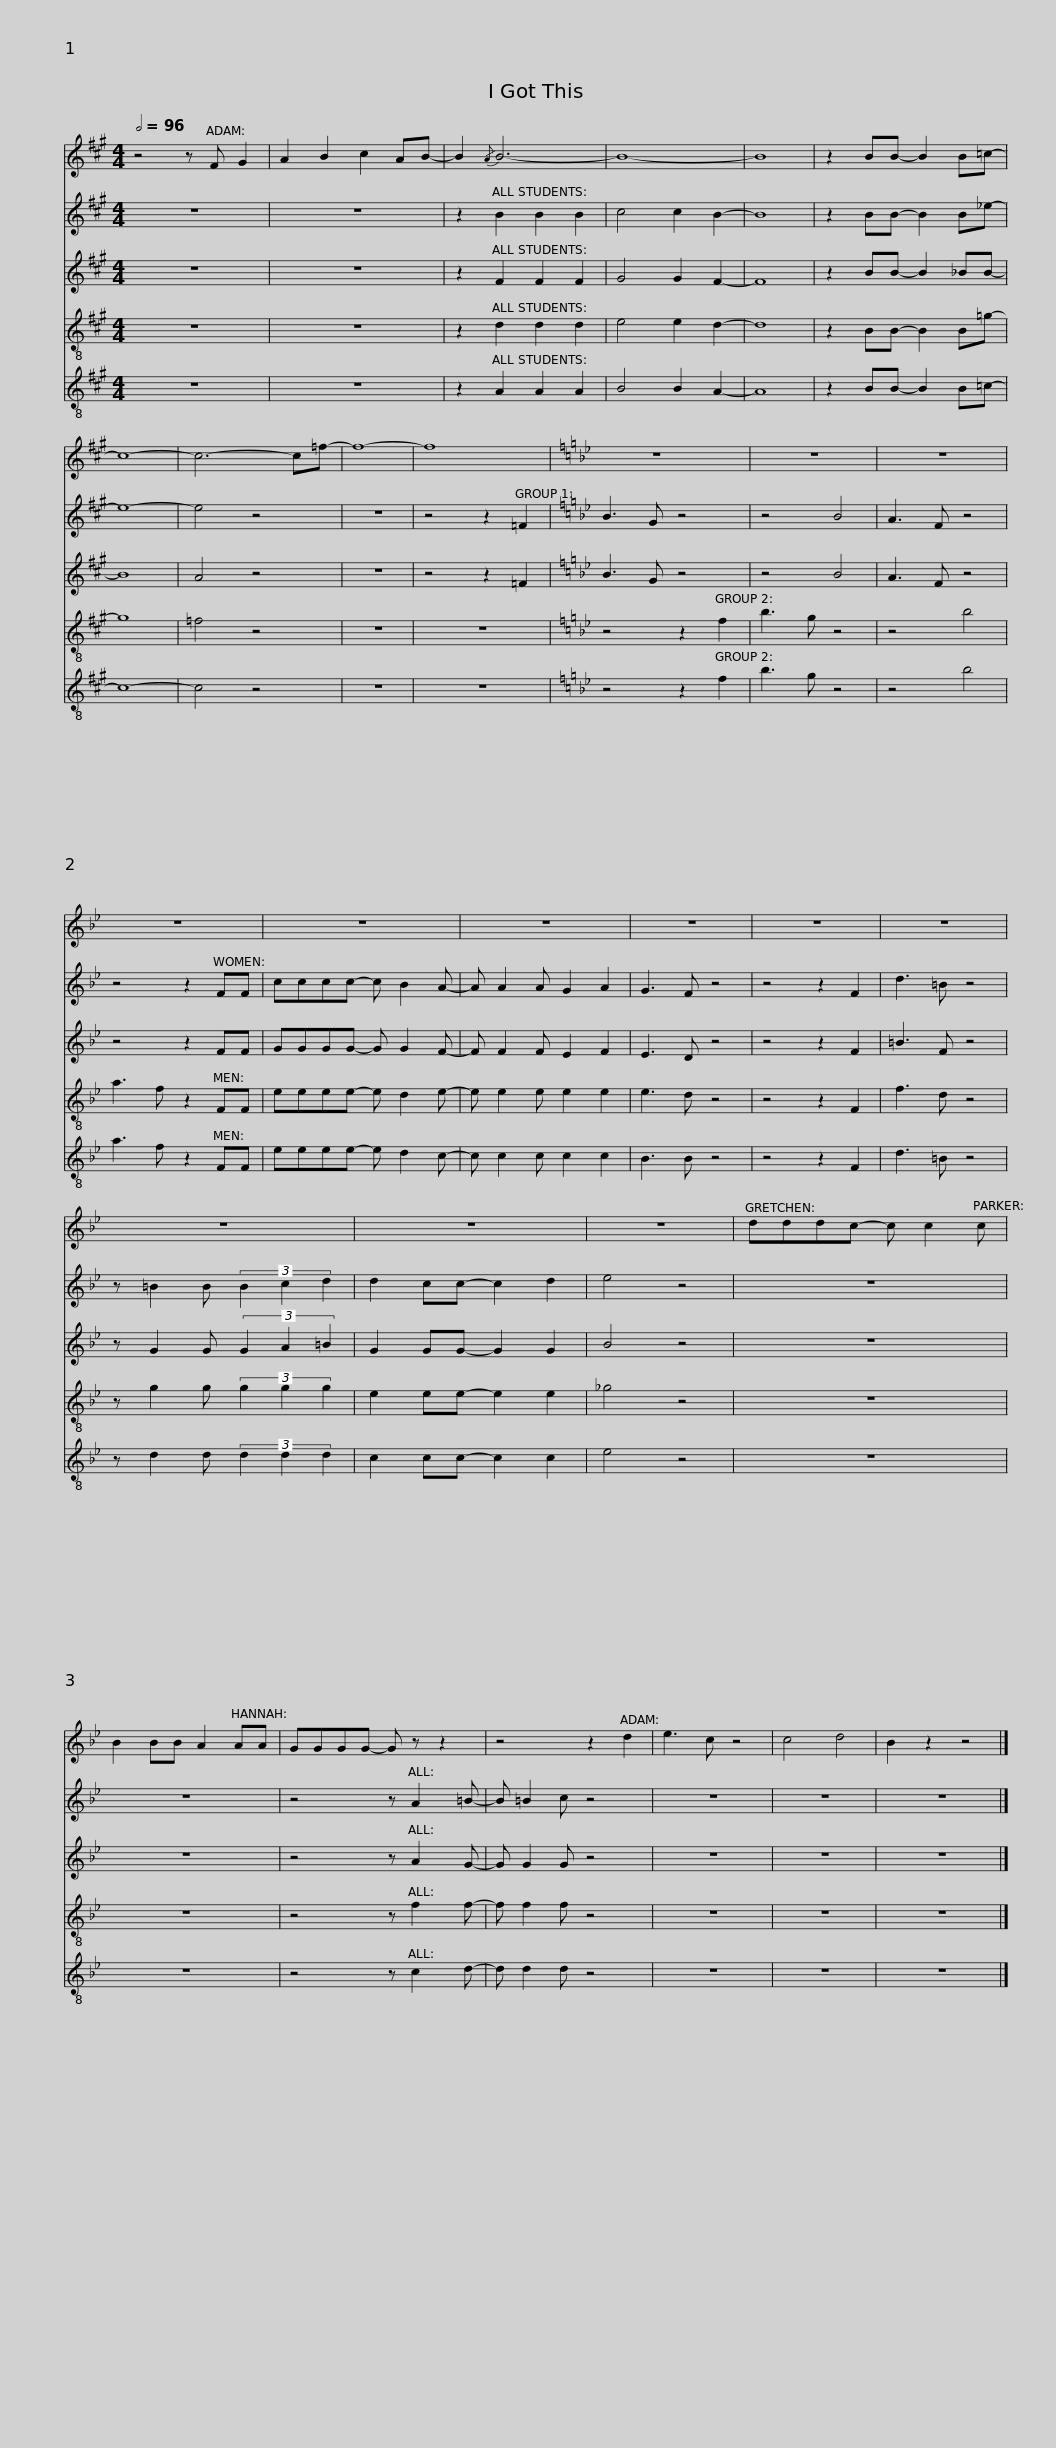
X:1
%%score 1 2 3 4 5
L:1/8
Q:1/2=96
M:4/4
I:linebreak $
K:A
V:1 treble
V:2 treble
V:3 treble
V:4 treble-8
V:5 treble-8
V:1
 z4 z F G2 | A2 B2 c2 AB- | B2{/A} B6- | B8- | B8 | %5
 z2 BB- B2 B=c- | c8- | c6- c=f- | f8- |$ f8 | %10
[K:Bb] z8 | z8 | z8 | z8 | z8 | %15
 z8 | z8 |$ z8 | z8 | z8 | %20
 z8 | z8 | dddc- c c2 c | B2 BB A2 AA |$ GGGG- G z z2 | %25
 z4 z2 d2 | e3 c z4 | c4 d4 | B2 z2 z4 |] %29
V:2
 z8 | z8 | z2 B2 B2 B2 | c4 c2 B2- | B8 | %5
 z2 BB- B2 B_e- | e8- | e4 z4 | z8 |$ z4 z2 =F2 | %10
[K:Bb] B3 G z4 | z4 B4 | A3 F z4 | z4 z2 FF | cccc- c B2 A- | %15
 A A2 A G2 A2 | G3 F z4 |$ z4 z2 F2 | d3 =B z4 | z =B2 B (3B2 c2 d2 | %20
 d2 cc- c2 d2 | e4 z4 | z8 | z8 |$ z4 z A2 =B- | %25
 B =B2 c z4 | z8 | z8 | z8 |] %29
V:3
 z8 | z8 | z2 F2 F2 F2 | G4 G2 F2- | F8 | %5
 z2 BB- B2 _BB- | B8 | A4 z4 | z8 |$ z4 z2 =F2 | %10
[K:Bb] B3 G z4 | z4 B4 | A3 F z4 | z4 z2 FF | GGGG- G G2 F- | %15
 F F2 F E2 F2 | E3 D z4 |$ z4 z2 F2 | =B3 F z4 | z G2 G (3G2 A2 =B2 | %20
 G2 GG- G2 G2 | B4 z4 | z8 | z8 |$ z4 z A2 G- | %25
 G G2 G z4 | z8 | z8 | z8 |] %29
V:4
 z8 | z8 | z2 d2 d2 d2 | e4 e2 d2- | d8 | %5
 z2 BB- B2 B=g- | g8 | =f4 z4 | z8 |$ z8 | %10
[K:Bb] z4 z2 f2 | b3 g z4 | z4 b4 | a3 f z2 FF | eeee- e d2 e- | %15
 e e2 e e2 e2 | e3 d z4 |$ z4 z2 F2 | f3 d z4 | z g2 g (3g2 g2 g2 | %20
 e2 ee- e2 e2 | _g4 z4 | z8 | z8 |$ z4 z f2 f- | %25
 f f2 f z4 | z8 | z8 | z8 |] %29
V:5
 z8 | z8 | z2 A2 A2 A2 | B4 B2 A2- | A8 | %5
 z2 BB- B2 B=c- | c8- | c4 z4 | z8 |$ z8 | %10
[K:Bb] z4 z2 f2 | b3 g z4 | z4 b4 | a3 f z2 FF | eeee- e d2 c- | %15
 c c2 c c2 c2 | B3 B z4 |$ z4 z2 F2 | d3 =B z4 | z d2 d (3d2 d2 d2 | %20
 c2 cc- c2 c2 | e4 z4 | z8 | z8 |$ z4 z c2 d- | %25
 d d2 d z4 | z8 | z8 | z8 |] %29
